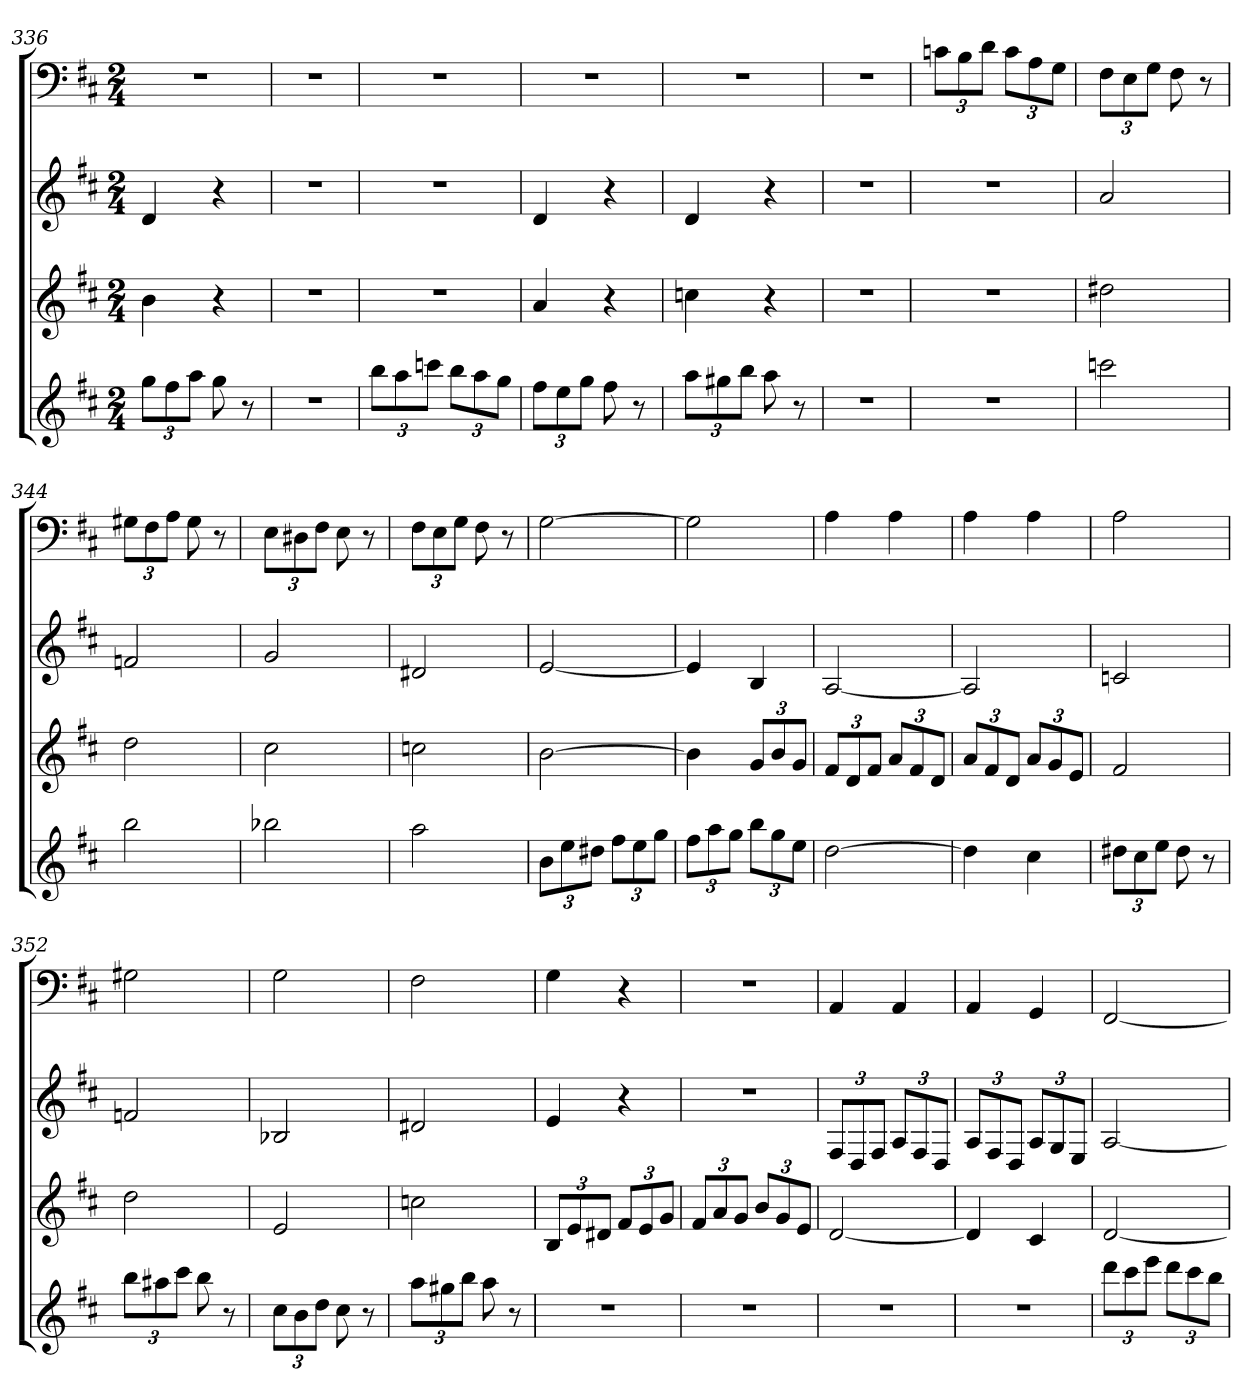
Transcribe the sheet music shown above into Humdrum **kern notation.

**kern	**kern	**kern	**kern
*part4	*part3	*part2	*part1
*staff4	*staff3	*staff2	*staff1
*k[f#c#]	*k[f#c#]	*k[f#c#]	*k[f#c#]
*D:	*D:	*D:	*D:
*M2/4	*M2/4	*M2/4	*M2/4
=336	=336	=336	=336
12ggL	4b	4d	2r
12ff#	.	.	.
12aaJ	.	.	.
8gg	4r	4r	.
8r	.	.	.
=337	=337	=337	=337
2r	2r	2r	2r
=338	=338	=338	=338
12bbL	2r	2r	2r
12aa	.	.	.
12cccnJ	.	.	.
12bbL	.	.	.
12aa	.	.	.
12ggJ	.	.	.
=339	=339	=339	=339
12ff#L	4a	4d	2r
12ee	.	.	.
12ggJ	.	.	.
8ff#	4r	4r	.
8r	.	.	.
=340	=340	=340	=340
12aaL	4ccn	4d	2r
12gg#X	.	.	.
12bbJ	.	.	.
8aa	4r	4r	.
8r	.	.	.
=341	=341	=341	=341
2r	2r	2r	2r
=342	=342	=342	=342
2r	2r	2r	12cnL
.	.	.	12B
.	.	.	12dJ
.	.	.	12cL
.	.	.	12A
.	.	.	12GJ
=343	=343	=343	=343
2cccn	2dd#X	2a	12F#L
.	.	.	12E
.	.	.	12GJ
.	.	.	8F#
.	.	.	8r
=344	=344	=344	=344
2bb	2dd	2fn	12G#XL
.	.	.	12F#
.	.	.	12AJ
.	.	.	8G#
.	.	.	8r
=345	=345	=345	=345
2bb-X	2cc#	2g	12EL
.	.	.	12D#X
.	.	.	12F#J
.	.	.	8E
.	.	.	8r
=346	=346	=346	=346
2aa	2ccn	2d#X	12F#L
.	.	.	12E
.	.	.	12GJ
.	.	.	8F#
.	.	.	8r
=347	=347	=347	=347
12bL	[2b	[2e	[2G
12ee	.	.	.
12dd#XJ	.	.	.
12ff#L	.	.	.
12ee	.	.	.
12ggJ	.	.	.
=348	=348	=348	=348
12ff#L	4b]	4e]	2G]
12aa	.	.	.
12ggJ	.	.	.
12bbL	12gL	4B	.
12gg	12b	.	.
12eeJ	12gJ	.	.
=349	=349	=349	=349
[2dd	12f#L	[2A	4A
.	12d	.	.
.	12f#J	.	.
.	12aL	.	4A
.	12f#	.	.
.	12dJ	.	.
=350	=350	=350	=350
4dd]	12aL	2A]	4A
.	12f#	.	.
.	12dJ	.	.
4cc#	12aL	.	4A
.	12g	.	.
.	12eJ	.	.
=351	=351	=351	=351
12dd#XL	2f#	2cn	2A
12cc#	.	.	.
12eeJ	.	.	.
8dd#	.	.	.
8r	.	.	.
=352	=352	=352	=352
12bbL	2dd	2fn	2G#X
12aa#X	.	.	.
12ccc#J	.	.	.
8bb	.	.	.
8r	.	.	.
=353	=353	=353	=353
12cc#L	2e	2B-X	2G
12b	.	.	.
12ddJ	.	.	.
8cc#	.	.	.
8r	.	.	.
=354	=354	=354	=354
12aaL	2ccn	2d#X	2F#
12gg#X	.	.	.
12bbJ	.	.	.
8aa	.	.	.
8r	.	.	.
=355	=355	=355	=355
2r	12BL	4e	4G
.	12e	.	.
.	12d#XJ	.	.
.	12f#L	4r	4r
.	12e	.	.
.	12gJ	.	.
=356	=356	=356	=356
2r	12f#L	2r	2r
.	12a	.	.
.	12gJ	.	.
.	12bL	.	.
.	12g	.	.
.	12eJ	.	.
=357	=357	=357	=357
2r	[2d	12F#L	4AA
.	.	12D	.
.	.	12F#J	.
.	.	12AL	4AA
.	.	12F#	.
.	.	12DJ	.
=358	=358	=358	=358
2r	4d]	12AL	4AA
.	.	12F#	.
.	.	12DJ	.
.	4c#	12AL	4GG
.	.	12G	.
.	.	12EJ	.
=359	=359	=359	=359
12dddL	[2d	[2A	[2FF#
12ccc#	.	.	.
12eeeJ	.	.	.
12dddL	.	.	.
12ccc#	.	.	.
12bbJ	.	.	.
=	=	=	=
*-	*-	*-	*-
